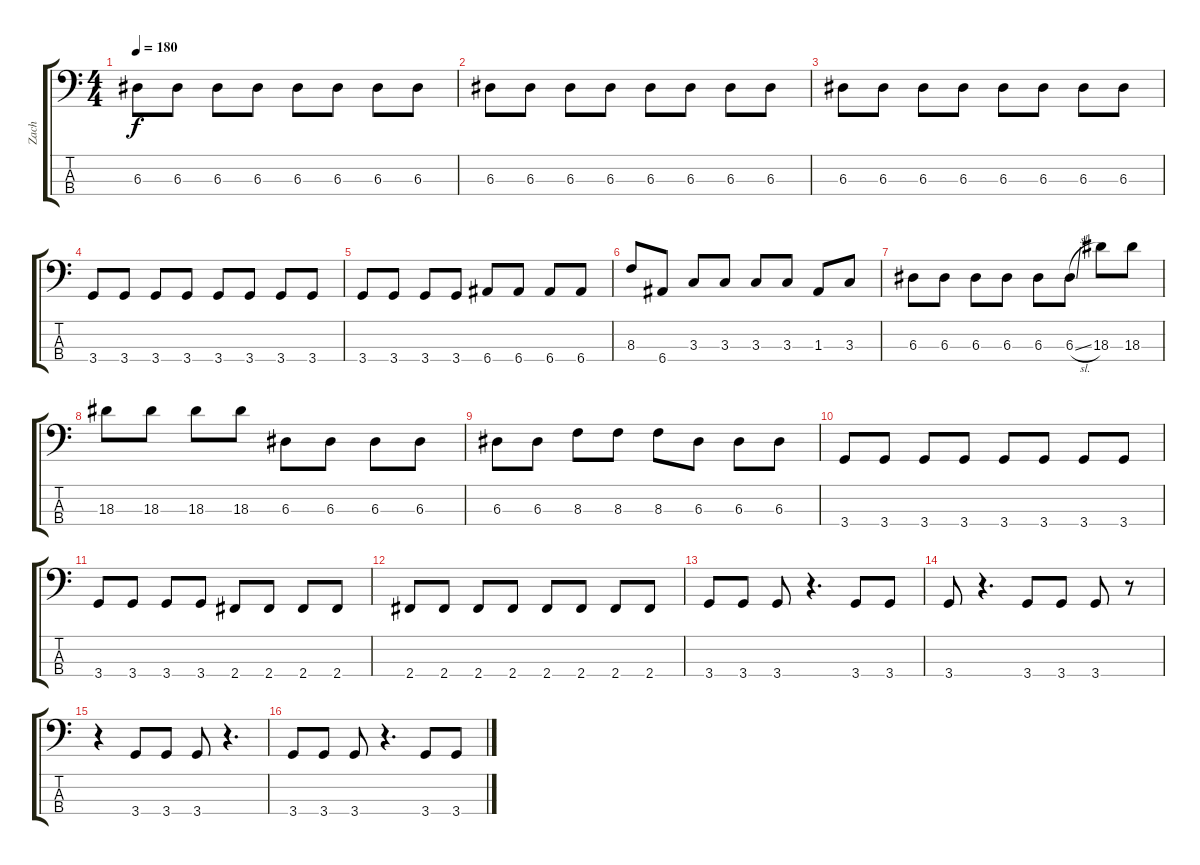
\track ("Zach" "Zach") {instrument electricbassfinger}
\staff {score tabs}
\tuning (G2 D2 A1 E1) {hide}
\ts (4 4)
\tempo 180
\clef f4
\ks c
6.3.8{dy f} 6.3.8 6.3.8 6.3.8 6.3.8 6.3.8 6.3.8 6.3.8 |
6.3.8 6.3.8 6.3.8 6.3.8 6.3.8 6.3.8 6.3.8 6.3.8 |
6.3.8 6.3.8 6.3.8 6.3.8 6.3.8 6.3.8 6.3.8 6.3.8 |
3.4.8 3.4.8 3.4.8 3.4.8 3.4.8 3.4.8 3.4.8 3.4.8 |
3.4.8 3.4.8 3.4.8 3.4.8 6.4.8 6.4.8 6.4.8 6.4.8 |
8.3.8 6.4.8 3.3.8 3.3.8 3.3.8 3.3.8 1.3.8 3.3.8 |
6.3.8 6.3.8 6.3.8 6.3.8 6.3.8 6.3{sl}.8 18.3.8 18.3.8 |
18.3.8 18.3.8 18.3.8 18.3.8 6.3.8 6.3.8 6.3.8 6.3.8 |
6.3.8 6.3.8 8.3.8 8.3.8 8.3.8 6.3.8 6.3.8 6.3.8 |
3.4.8 3.4.8 3.4.8 3.4.8 3.4.8 3.4.8 3.4.8 3.4.8 |
3.4.8 3.4.8 3.4.8 3.4.8 2.4.8 2.4.8 2.4.8 2.4.8 |
2.4.8 2.4.8 2.4.8 2.4.8 2.4.8 2.4.8 2.4.8 2.4.8 |
3.4.8 3.4.8 3.4.8 r.4{d} 3.4.8 3.4.8 |
3.4.8 r.4{d} 3.4.8 3.4.8 3.4.8 r.8 |
r.4 3.4.8 3.4.8 3.4.8 r.4{d} |
3.4.8 3.4.8 3.4.8 r.4{d} 3.4.8 3.4.8
